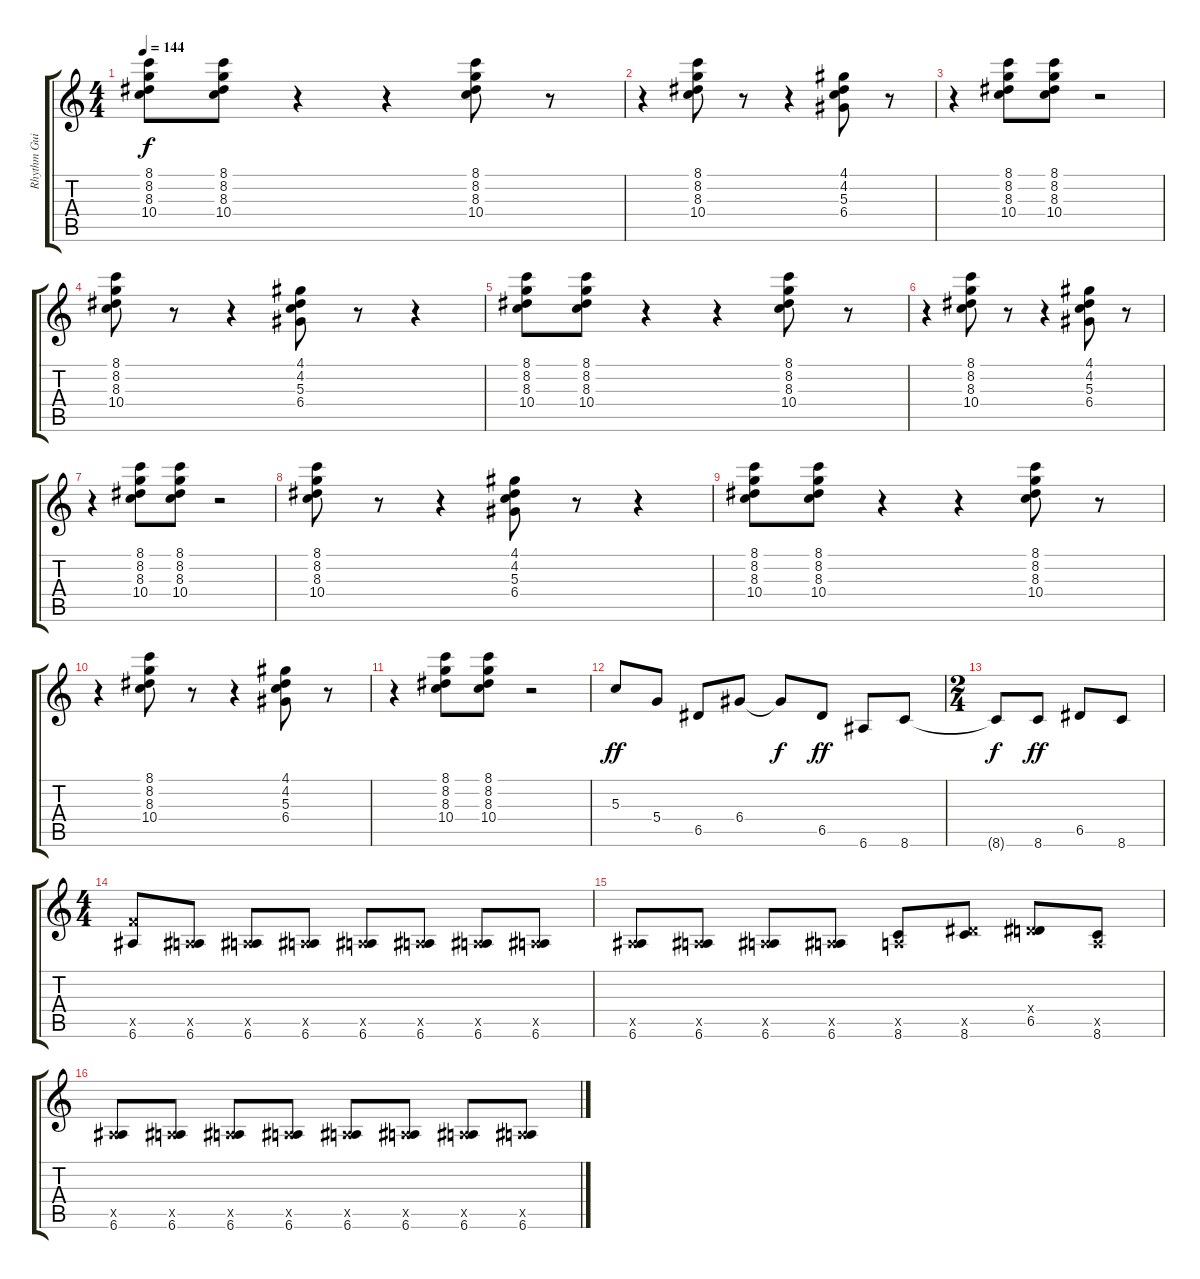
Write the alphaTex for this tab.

\track ("Rhythm Guitar 1" "Rhythm Gui") {instrument distortionguitar}
\staff {score tabs}
\tuning (E4 B3 G3 D3 A2 E2) {hide}
\ts (4 4)
\tempo 144
\clef g2
\ks c
(8.1 8.2 8.3 10.4).8{dy f} (8.1 8.2 8.3 10.4).8 r.4 r.4 (8.1 8.2 8.3 10.4).8 r.8 |
r.4 (8.1 8.2 8.3 10.4).8 r.8 r.4 (4.1 4.2 5.3 6.4).8 r.8 |
r.4 (8.1 8.2 8.3 10.4).8 (8.1 8.2 8.3 10.4).8 r.2 |
(8.1 8.2 8.3 10.4).8 r.8 r.4 (4.1 4.2 5.3 6.4).8 r.8 r.4 |
(8.1 8.2 8.3 10.4).8 (8.1 8.2 8.3 10.4).8 r.4 r.4 (8.1 8.2 8.3 10.4).8 r.8 |
r.4 (8.1 8.2 8.3 10.4).8 r.8 r.4 (4.1 4.2 5.3 6.4).8 r.8 |
r.4 (8.1 8.2 8.3 10.4).8 (8.1 8.2 8.3 10.4).8 r.2 |
(8.1 8.2 8.3 10.4).8 r.8 r.4 (4.1 4.2 5.3 6.4).8 r.8 r.4 |
(8.1 8.2 8.3 10.4).8 (8.1 8.2 8.3 10.4).8 r.4 r.4 (8.1 8.2 8.3 10.4).8 r.8 |
r.4 (8.1 8.2 8.3 10.4).8 r.8 r.4 (4.1 4.2 5.3 6.4).8 r.8 |
r.4 (8.1 8.2 8.3 10.4).8 (8.1 8.2 8.3 10.4).8 r.2 |
5.3.8{dy ff} 5.4.8 6.5.8 6.4.8 6.4{t}.8{dy f} 6.5.8{dy ff} 6.6.8 8.6.8 |
\ts (2 4)
8.6{t}.8{dy f} 8.6.8{dy ff} 6.5.8 8.6.8 |
\ts (4 4)
(8.5{x} 6.6).8 (0.5{x} 6.6).8 (0.5{x} 6.6).8 (0.5{x} 6.6).8 (0.5{x} 6.6).8 (0.5{x} 6.6).8 (0.5{x} 6.6).8 (0.5{x} 6.6).8 |
(0.5{x} 6.6).8 (0.5{x} 6.6).8 (0.5{x} 6.6).8 (0.5{x} 6.6).8 (0.5{x} 8.6).8 (6.5{x} 8.6).8 (0.4{x} 6.5).8 (0.5{x} 8.6).8 |
(0.5{x} 6.6).8 (0.5{x} 6.6).8 (0.5{x} 6.6).8 (0.5{x} 6.6).8 (0.5{x} 6.6).8 (0.5{x} 6.6).8 (0.5{x} 6.6).8 (0.5{x} 6.6).8
